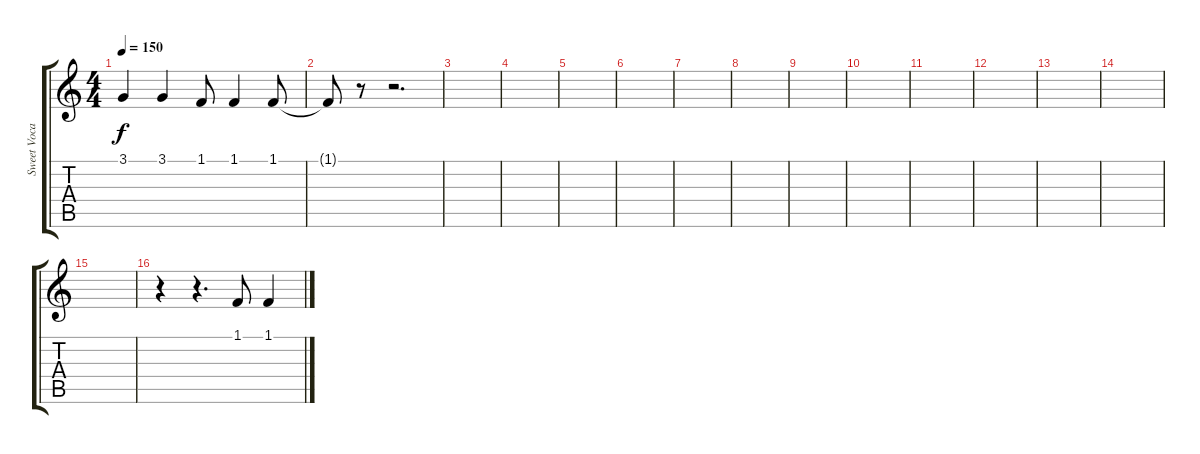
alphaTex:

\track ("Sweet Vocals" "Sweet Voca") {instrument sopranosax}
\staff {score tabs}
\tuning (E4 B3 G3 D3 A2 E2) {hide}
\ts (4 4)
\tempo 150
\clef g2
\ks c
3.1.4{dy f} 3.1.4 1.1.8 1.1.4 1.1.8 |
1.1{t}.8 r.8 r.2{d} |
|
|
|
|
|
|
|
|
|
|
|
|
|
r.4 r.4{d} 1.1.8 1.1.4
